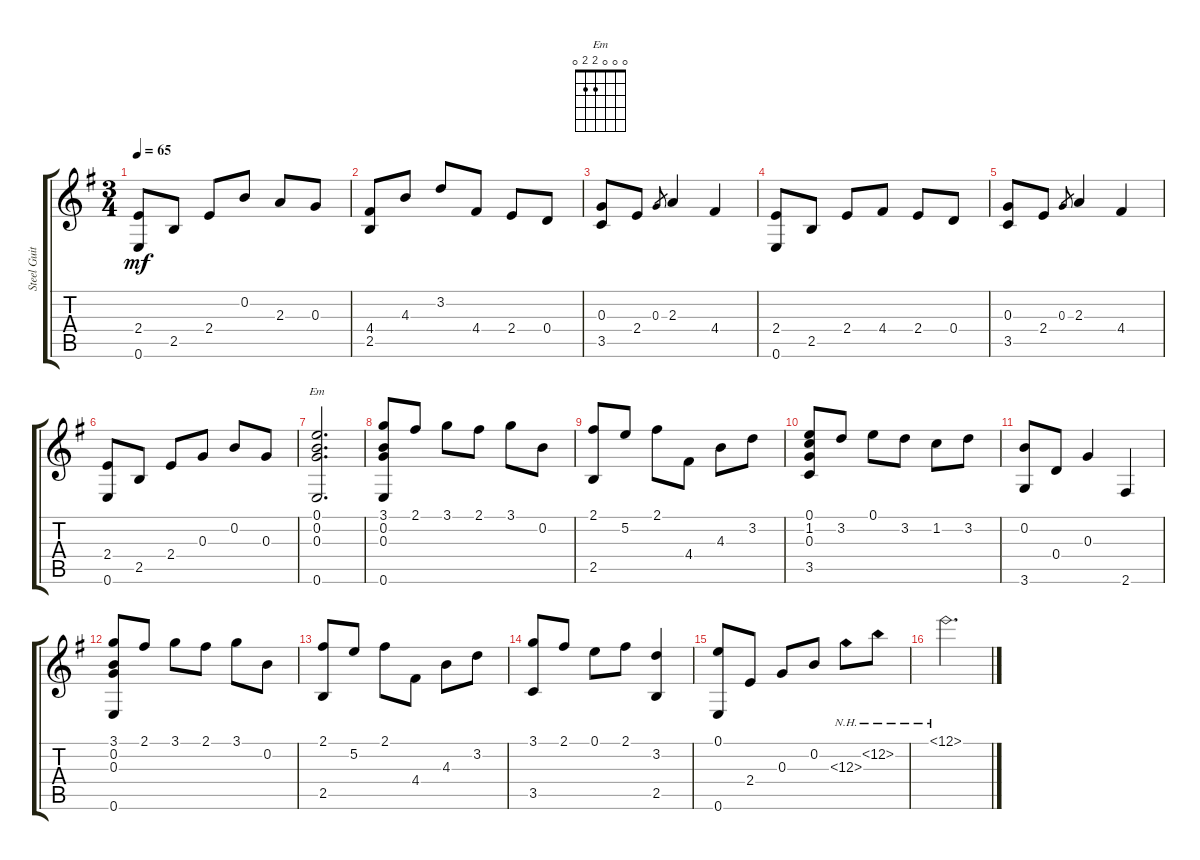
\track ("Steel Guitar" "Steel Guit") {instrument acousticguitarsteel}
\staff {score tabs}
\tuning (E4 B3 G3 D3 A2 E2) {hide}
\chord ("Em" 0 0 0 2 2 0)
\ts (3 4)
\tempo 65
\clef g2
\ks eminor
(2.4 0.6).8{dy mf} 2.5.8 2.4.8 0.2.8 2.3.8 0.3.8 |
(4.4 2.5).8 4.3.8 3.2.8 4.4.8 2.4.8 0.4.8 |
(0.3 3.5).8 2.4.8 0.3.8{gr} 2.3.4 4.4.4 |
(2.4 0.6).8 2.5.8 2.4.8 4.4.8 2.4.8 0.4.8 |
(0.3 3.5).8 2.4.8 0.3.8{gr} 2.3.4 4.4.4 |
(2.4 0.6).8 2.5.8 2.4.8 0.3.8 0.2.8 0.3.8 |
(0.1 0.2 0.3 0.6).2{d ch "Em"} |
(3.1 0.2 0.3 0.6).8 2.1.8 3.1.8 2.1.8 3.1.8 0.2.8 |
(2.1 2.5).8 5.2.8 2.1.8 4.4.8 4.3.8 3.2.8 |
(0.1 1.2 0.3 3.5).8 3.2.8 0.1.8 3.2.8 1.2.8 3.2.8 |
(0.2 3.6).8 0.4.8 0.3.4 2.6.4 |
(3.1 0.2 0.3 0.6).8 2.1.8 3.1.8 2.1.8 3.1.8 0.2.8 |
(2.1 2.5).8 5.2.8 2.1.8 4.4.8 4.3.8 3.2.8 |
(3.1 3.5).8 2.1.8 0.1.8 2.1.8 (3.2 2.5).4 |
(0.1 0.6).8 2.4.8 0.3.8 0.2.8 12.3{nh}.8 12.2{nh}.8 |
12.1{nh}.2{d}
